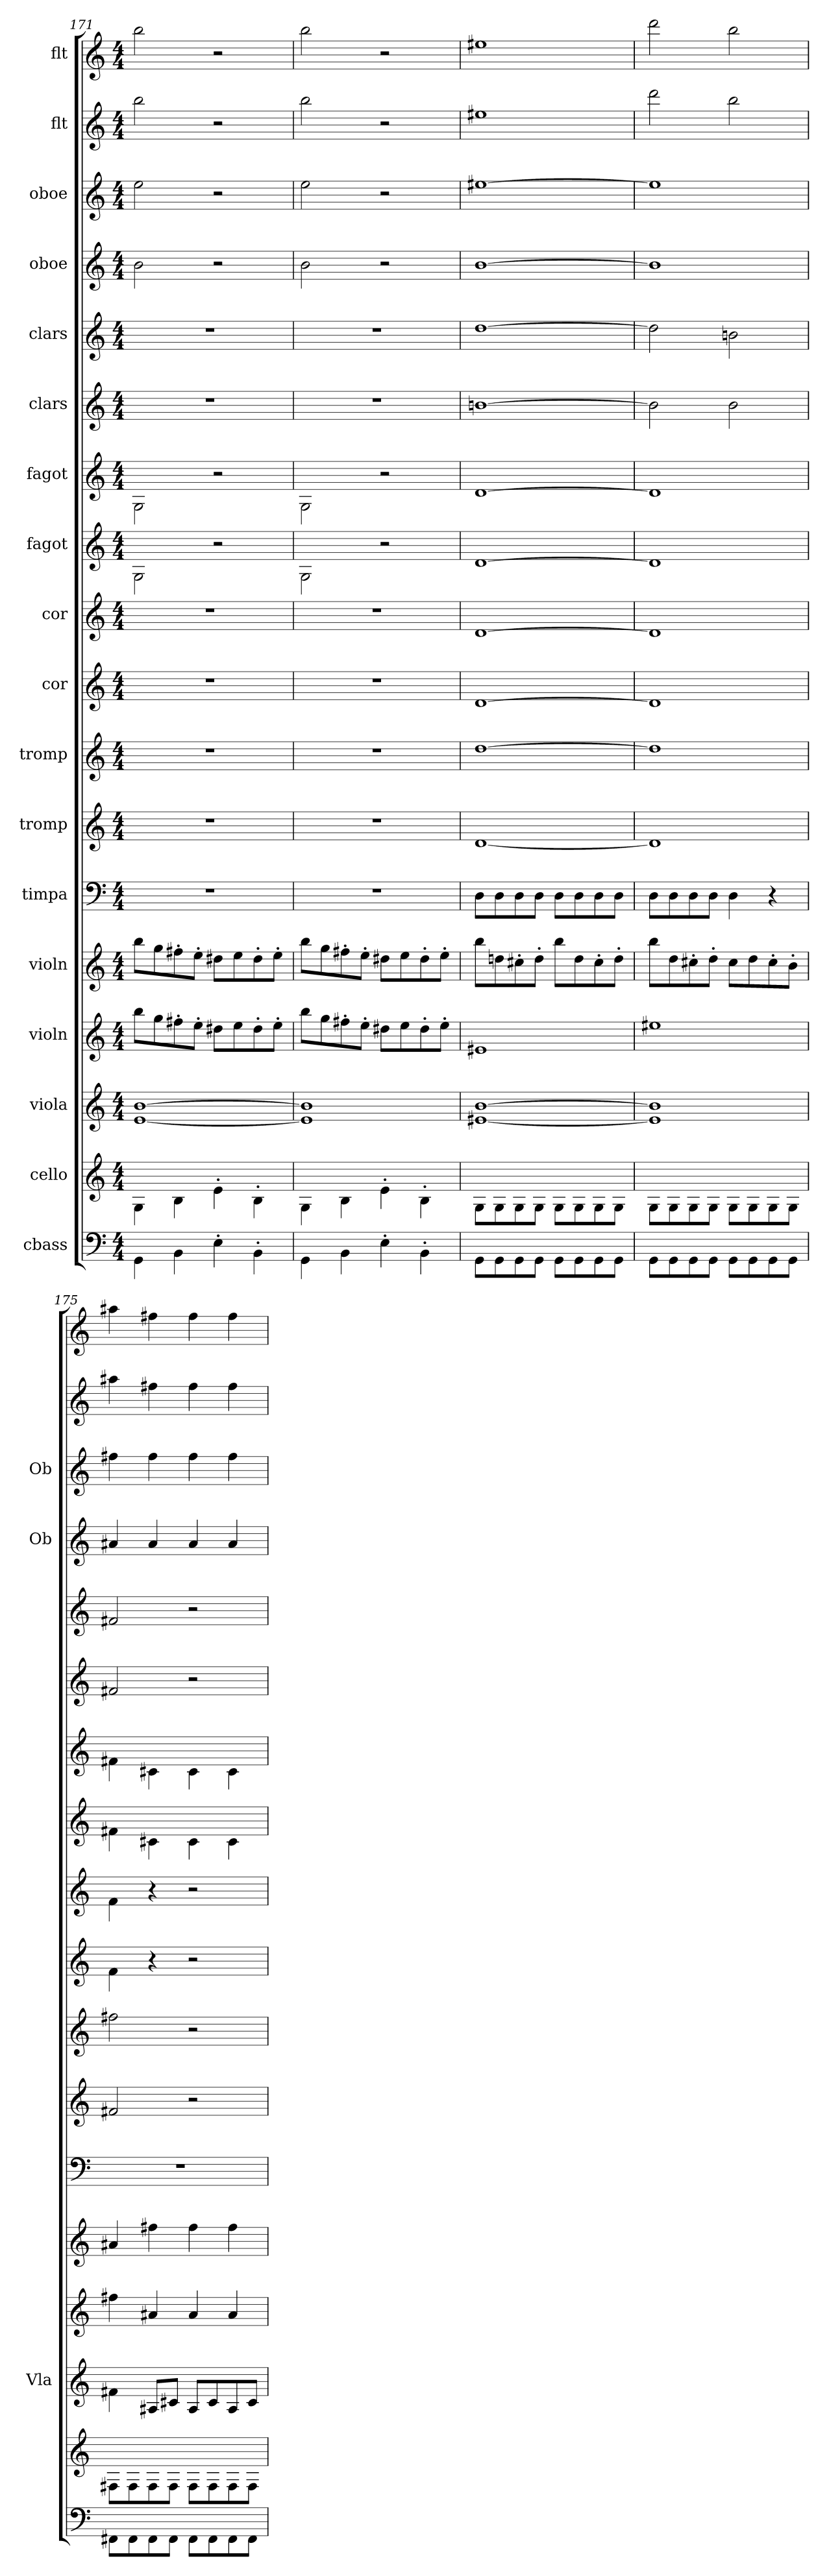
**kern	**kern	**kern	**kern	**kern	**kern	**kern	**kern	**kern	**kern	**kern	**kern	**kern	**kern	**kern	**kern	**kern	**kern
*part18	*part17	*part16	*part15	*part14	*part13	*part12	*part11	*part10	*part9	*part8	*part7	*part6	*part5	*part4	*part3	*part2	*part1
*staff18	*staff17	*staff16	*staff15	*staff14	*staff13	*staff12	*staff11	*staff10	*staff9	*staff8	*staff7	*staff6	*staff5	*staff4	*staff3	*staff2	*staff1
*I"cbass	*I"cello	*I"viola	*I"violn	*I"violn	*I"timpa	*I"tromp	*I"tromp	*I"cor	*I"cor	*I"fagot	*I"fagot	*I"clars	*I"clars	*I"oboe	*I"oboe	*I"flt	*I"flt
*	*	*I'Vla	*	*	*	*	*	*	*	*	*	*	*	*I'Ob	*I'Ob	*	*
*	*	*	*	*	*	*	*	*ITrd4c7	*ITrd4c7	*	*	*	*	*	*	*	*
*M4/4	*M4/4	*M4/4	*M4/4	*M4/4	*M4/4	*M4/4	*M4/4	*M4/4	*M4/4	*M4/4	*M4/4	*M4/4	*M4/4	*M4/4	*M4/4	*M4/4	*M4/4
=171	=171	=171	=171	=171	=171	=171	=171	=171	=171	=171	=171	=171	=171	=171	=171	=171	=171
4GG\	4G\	[1b\ [1e\	8bb\L	8bb\L	1r	1r	1r	1r	1r	2G\	2G\	1r	1r	2b\	2ee\	2bb\	2bb\
.	.	.	8gg\	8gg\	.	.	.	.	.	.	.	.	.	.	.	.	.
4BB\	4B\	.	8ff#'>\	8ff#'>\	.	.	.	.	.	.	.	.	.	.	.	.	.
.	.	.	8ee'>\J	8ee'>\J	.	.	.	.	.	.	.	.	.	.	.	.	.
4E'>\	4e'>\	.	8dd#\L	8dd#\L	.	.	.	.	.	2r	2r	.	.	2r	2r	2r	2r
.	.	.	8ee\	8ee\	.	.	.	.	.	.	.	.	.	.	.	.	.
4BB'>\	4B'>\	.	8dd#'>\	8dd#'>\	.	.	.	.	.	.	.	.	.	.	.	.	.
.	.	.	8ee'>\J	8ee'>\J	.	.	.	.	.	.	.	.	.	.	.	.	.
=172	=172	=172	=172	=172	=172	=172	=172	=172	=172	=172	=172	=172	=172	=172	=172	=172	=172
4GG\	4G\	1b]\ 1e]\	8bb\L	8bb\L	1r	1r	1r	1r	1r	2G\	2G\	1r	1r	2b\	2ee\	2bb\	2bb\
.	.	.	8gg\	8gg\	.	.	.	.	.	.	.	.	.	.	.	.	.
4BB\	4B\	.	8ff#'>\	8ff#'>\	.	.	.	.	.	.	.	.	.	.	.	.	.
.	.	.	8ee'>\J	8ee'>\J	.	.	.	.	.	.	.	.	.	.	.	.	.
4E'>\	4e'>\	.	8dd#\L	8dd#\L	.	.	.	.	.	2r	2r	.	.	2r	2r	2r	2r
.	.	.	8ee\	8ee\	.	.	.	.	.	.	.	.	.	.	.	.	.
4BB'>\	4B'>\	.	8dd#'>\	8dd#'>\	.	.	.	.	.	.	.	.	.	.	.	.	.
.	.	.	8ee'>\J	8ee'>\J	.	.	.	.	.	.	.	.	.	.	.	.	.
=173	=173	=173	=173	=173	=173	=173	=173	=173	=173	=173	=173	=173	=173	=173	=173	=173	=173
8GG\L	8G\L	[1b\ [1e#\	1e#/	8bb\L	8D\L	[1d/	[1dd\	[1G\	[1G\	[1d\	[1d\	[1bn\	[1dd\	[1b\	[1ee#\	1ee#\	1ee#\
8GG\	8G\	.	.	8ddn\	8D\	.	.	.	.	.	.	.	.	.	.	.	.
8GG\	8G\	.	.	8cc#'>\	8D\	.	.	.	.	.	.	.	.	.	.	.	.
8GG\J	8G\J	.	.	8dd'>\J	8D\J	.	.	.	.	.	.	.	.	.	.	.	.
8GG\L	8G\L	.	.	8bb\L	8D\L	.	.	.	.	.	.	.	.	.	.	.	.
8GG\	8G\	.	.	8dd\	8D\	.	.	.	.	.	.	.	.	.	.	.	.
8GG\	8G\	.	.	8cc#'>\	8D\	.	.	.	.	.	.	.	.	.	.	.	.
8GG\J	8G\J	.	.	8dd'>\J	8D\J	.	.	.	.	.	.	.	.	.	.	.	.
=174	=174	=174	=174	=174	=174	=174	=174	=174	=174	=174	=174	=174	=174	=174	=174	=174	=174
8GG\L	8G\L	1b]\ 1e#]\	1ee#\	8bb\L	8D\L	1d/]	1dd\]	1G\]	1G\]	1d\]	1d\]	2bn\]	2dd\]	1b\]	1ee#\]	2ddd\	2ddd\
8GG\	8G\	.	.	8dd\	8D\	.	.	.	.	.	.	.	.	.	.	.	.
8GG\	8G\	.	.	8cc#'>\	8D\	.	.	.	.	.	.	.	.	.	.	.	.
8GG\J	8G\J	.	.	8dd'>\J	8D\J	.	.	.	.	.	.	.	.	.	.	.	.
8GG\L	8G\L	.	.	8cc#\L	4D\	.	.	.	.	.	.	2b\	2bn\	.	.	2bb\	2bb\
8GG\	8G\	.	.	8dd\	.	.	.	.	.	.	.	.	.	.	.	.	.
8GG\	8G\	.	.	8cc#'>\	4r	.	.	.	.	.	.	.	.	.	.	.	.
8GG\J	8G\J	.	.	8b'>\J	.	.	.	.	.	.	.	.	.	.	.	.	.
=175	=175	=175	=175	=175	=175	=175	=175	=175	=175	=175	=175	=175	=175	=175	=175	=175	=175
8FF#\L	8F#\L	4f#\	4ff#\	4a#/	1r	2f#/	2ff#\	4B\	4B\	4f#\	4f#\	2f#/	2f#/	4a#/	4ff#\	4aa#\	4aa#\
8FF#\	8F#\	.	.	.	.	.	.	.	.	.	.	.	.	.	.	.	.
8FF#\	8F#\	8A#/L	4a#/	4ff#\	.	.	.	4r	4r	4c#\	4c#\	.	.	4a#/	4ff#\	4ff#\	4ff#\
8FF#\J	8F#\J	8c#/J	.	.	.	.	.	.	.	.	.	.	.	.	.	.	.
8FF#\L	8F#\L	8A#/L	4a#/	4ff#\	.	2r	2r	2r	2r	4c#\	4c#\	2r	2r	4a#/	4ff#\	4ff#\	4ff#\
8FF#\	8F#\	8c#/	.	.	.	.	.	.	.	.	.	.	.	.	.	.	.
8FF#\	8F#\	8A#/	4a#/	4ff#\	.	.	.	.	.	4c#\	4c#\	.	.	4a#/	4ff#\	4ff#\	4ff#\
8FF#\J	8F#\J	8c#/J	.	.	.	.	.	.	.	.	.	.	.	.	.	.	.
=	=	=	=	=	=	=	=	=	=	=	=	=	=	=	=	=	=
*-	*-	*-	*-	*-	*-	*-	*-	*-	*-	*-	*-	*-	*-	*-	*-	*-	*-
